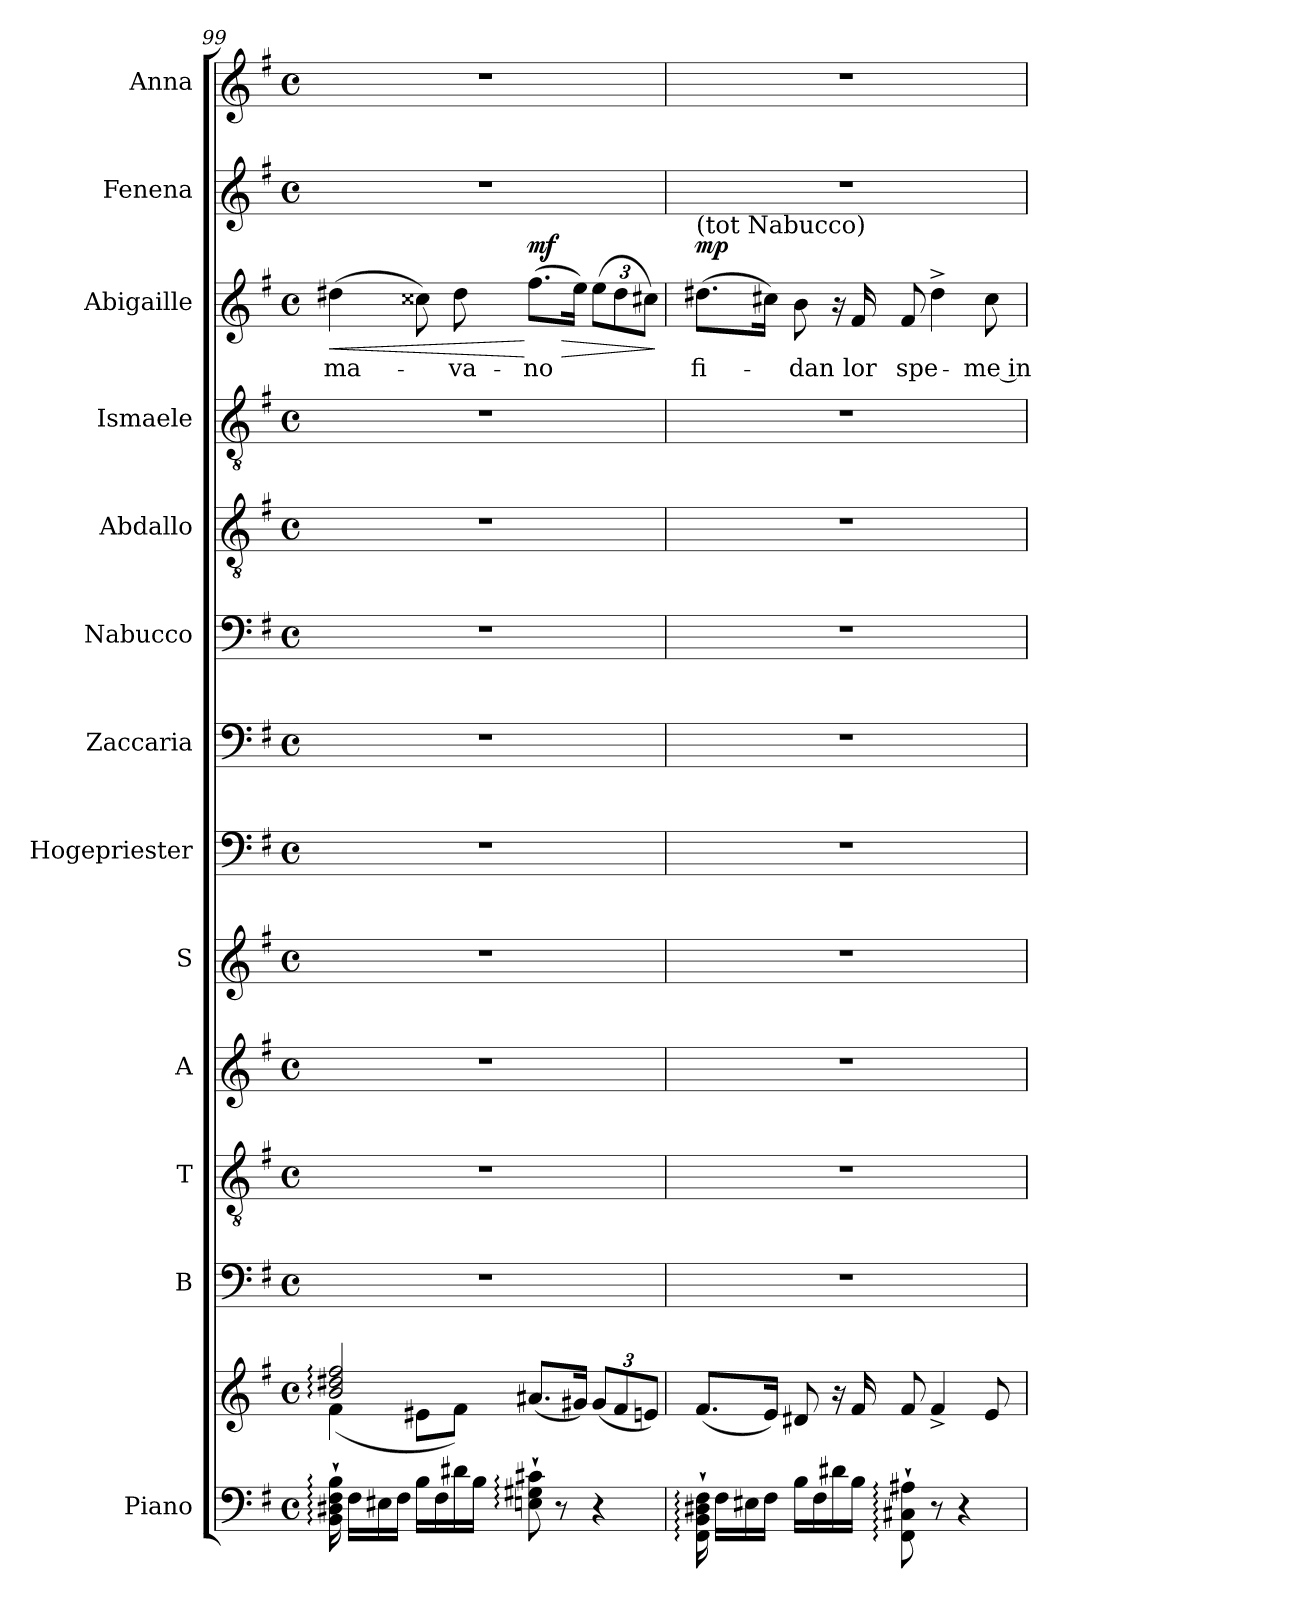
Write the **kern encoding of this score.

**kern	**kern	**kern	**kern	**kern	**kern	**kern	**kern	**kern	**kern	**kern	**kern	**text	**dynam	**kern	**kern
*part13	*part13	*part12	*part11	*part10	*part9	*part8	*part7	*part6	*part5	*part4	*part3	*part3	*part3	*part2	*part1
*staff14	*staff13	*staff12	*staff11	*staff10	*staff9	*staff8	*staff7	*staff6	*staff5	*staff4	*staff3	*staff3	*staff3	*staff2	*staff1
*I"Piano	*	*I"B	*I"T	*I"A	*I"S	*I"Hogepriester	*I"Zaccaria	*I"Nabucco	*I"Abdallo	*I"Ismaele	*I"Abigaille	*	*	*I"Fenena	*I"Anna
*I'Pno	*	*I'B	*I'T	*I'A	*I'S	*	*	*	*	*	*	*	*	*	*
*clefF4	*clefG2	*clefF4	*clefGv2	*clefG2	*clefG2	*clefF4	*clefF4	*clefF4	*clefGv2	*clefGv2	*clefG2	*	*	*clefG2	*clefG2
*k[f#]	*k[f#]	*k[f#]	*k[f#]	*k[f#]	*k[f#]	*k[f#]	*k[f#]	*k[f#]	*k[f#]	*k[f#]	*k[f#]	*	*	*k[f#]	*k[f#]
*M4/4	*M4/4	*M4/4	*M4/4	*M4/4	*M4/4	*M4/4	*M4/4	*M4/4	*M4/4	*M4/4	*M4/4	*	*	*M4/4	*M4/4
*met(c)	*met(c)	*met(c)	*met(c)	*met(c)	*met(c)	*met(c)	*met(c)	*met(c)	*met(c)	*met(c)	*met(c)	*	*	*met(c)	*met(c)
=99	=99	=99	=99	=99	=99	=99	=99	=99	=99	=99	=99	=99	=99	=99	=99
*	*^	*	*	*	*	*	*	*	*	*	*	*	*	*	*
!	!	!	!	!	!	!	!	!	!	!	!	!	!LO:LY:b	!LO:HP:b	!	!
16BB\:` 16D#X\:` 16F#\:` 16B\:`	2b/: 2dd#X/: 2ff#/:	(>4f#\	1r	1r	1r	1r	1r	1r	1r	1r	1r	(4dd#X\	-ma-	<	1r	1r
16F#\LL	.	.	.	.	.	.	.	.	.	.	.	.	.	.	.	.
16E#X\	.	.	.	.	.	.	.	.	.	.	.	.	.	.	.	.
16F#\JJ	.	.	.	.	.	.	.	.	.	.	.	.	.	.	.	.
16B\LL	.	8e#X\L	.	.	.	.	.	.	.	.	.	8cc##X\)	.	.	.	.
16F#\	.	.	.	.	.	.	.	.	.	.	.	.	.	.	.	.
!	!	!	!	!	!	!	!	!	!	!	!	!	!LO:LY:b	!	!	!
16d#X\	.	8f#\J)	.	.	.	.	.	.	.	.	.	8dd#\	-va-	.	.	.
16B\JJ	.	.	.	.	.	.	.	.	.	.	.	.	.	.	.	.
!	!	!	!	!	!	!	!	!	!	!	!	!	!LO:LY:b	!LO:HP:n=1:b	!	!
!	!	!	!	!	!	!	!	!	!	!	!	!	!	!LO:DY:n=1:a	!	!
8En\:` 8G#X\:` 8c#X\:`	(8.a#X/L	2ryy	.	.	.	.	.	.	.	.	.	(8.ff#\L	-no	[ > mf	.	.
8r	.	.	.	.	.	.	.	.	.	.	.	.	.	.	.	.
.	16g#X/Jk)	.	.	.	.	.	.	.	.	.	.	16ee\Jk)	.	.	.	.
*	*Xbrackettup	*	*	*	*	*	*	*	*	*	*	*Xbrackettup	*	*	*	*
4r	(12g#/L	.	.	.	.	.	.	.	.	.	.	(12ee\L	.	.	.	.
.	12f#/	.	.	.	.	.	.	.	.	.	.	12dd#\	.	.	.	.
.	12en/J)	.	.	.	.	.	.	.	.	.	.	12cc#X\J)	.	.	.	.
*	*v	*v	*	*	*	*	*	*	*	*	*	*	*	*	*	*
.	.	.	.	.	.	.	.	.	.	.	.	.	]	.	.
!!LO:LB:g=z
=100	=100	=100	=100	=100	=100	=100	=100	=100	=100	=100	=100	=100	=100	=100	=100
!	!	!	!	!	!	!	!	!	!	!	!LO:TX:a:t=(tot Nabucco)	!	!	!	!
!	!	!	!	!	!	!	!	!	!	!	!	!LO:LY:b	!LO:DY:a	!	!
16FF#\:` 16BB\:` 16D#X\:` 16F#\:`	(8.f#/L	1r	1r	1r	1r	1r	1r	1r	1r	1r	(8.dd#X\L	fi-	mp	1r	1r
16F#\LL	.	.	.	.	.	.	.	.	.	.	.	.	.	.	.
16E#X\	.	.	.	.	.	.	.	.	.	.	.	.	.	.	.
16F#\JJ	16e/Jk)	.	.	.	.	.	.	.	.	.	16cc#X\Jk)	.	.	.	.
!	!	!	!	!	!	!	!	!	!	!	!	!LO:LY:b	!	!	!
16B\LL	8d#X/	.	.	.	.	.	.	.	.	.	8b\	-dan	.	.	.
16F#\	.	.	.	.	.	.	.	.	.	.	.	.	.	.	.
16d#X\	16r	.	.	.	.	.	.	.	.	.	16r	.	.	.	.
!	!	!	!	!	!	!	!	!	!	!	!	!LO:LY:b	!	!	!
16B\JJ	16f#/	.	.	.	.	.	.	.	.	.	16f#/	lor	.	.	.
!	!	!	!	!	!	!	!	!	!	!	!	!LO:LY:b	!	!	!
8FF#\:` 8C#X\:` 8A#X\:`	8f#/	.	.	.	.	.	.	.	.	.	8f#/	spe-	.	.	.
8r	4f#^/	.	.	.	.	.	.	.	.	.	4dd#^\	.	.	.	.
4r	.	.	.	.	.	.	.	.	.	.	.	.	.	.	.
!	!	!	!	!	!	!	!	!	!	!	!	!LO:LY:b	!	!	!
.	8e/	.	.	.	.	.	.	.	.	.	8cc#\	-me in	.	.	.
=	=	=	=	=	=	=	=	=	=	=	=	=	=	=	=
*-	*-	*-	*-	*-	*-	*-	*-	*-	*-	*-	*-	*-	*-	*-	*-
